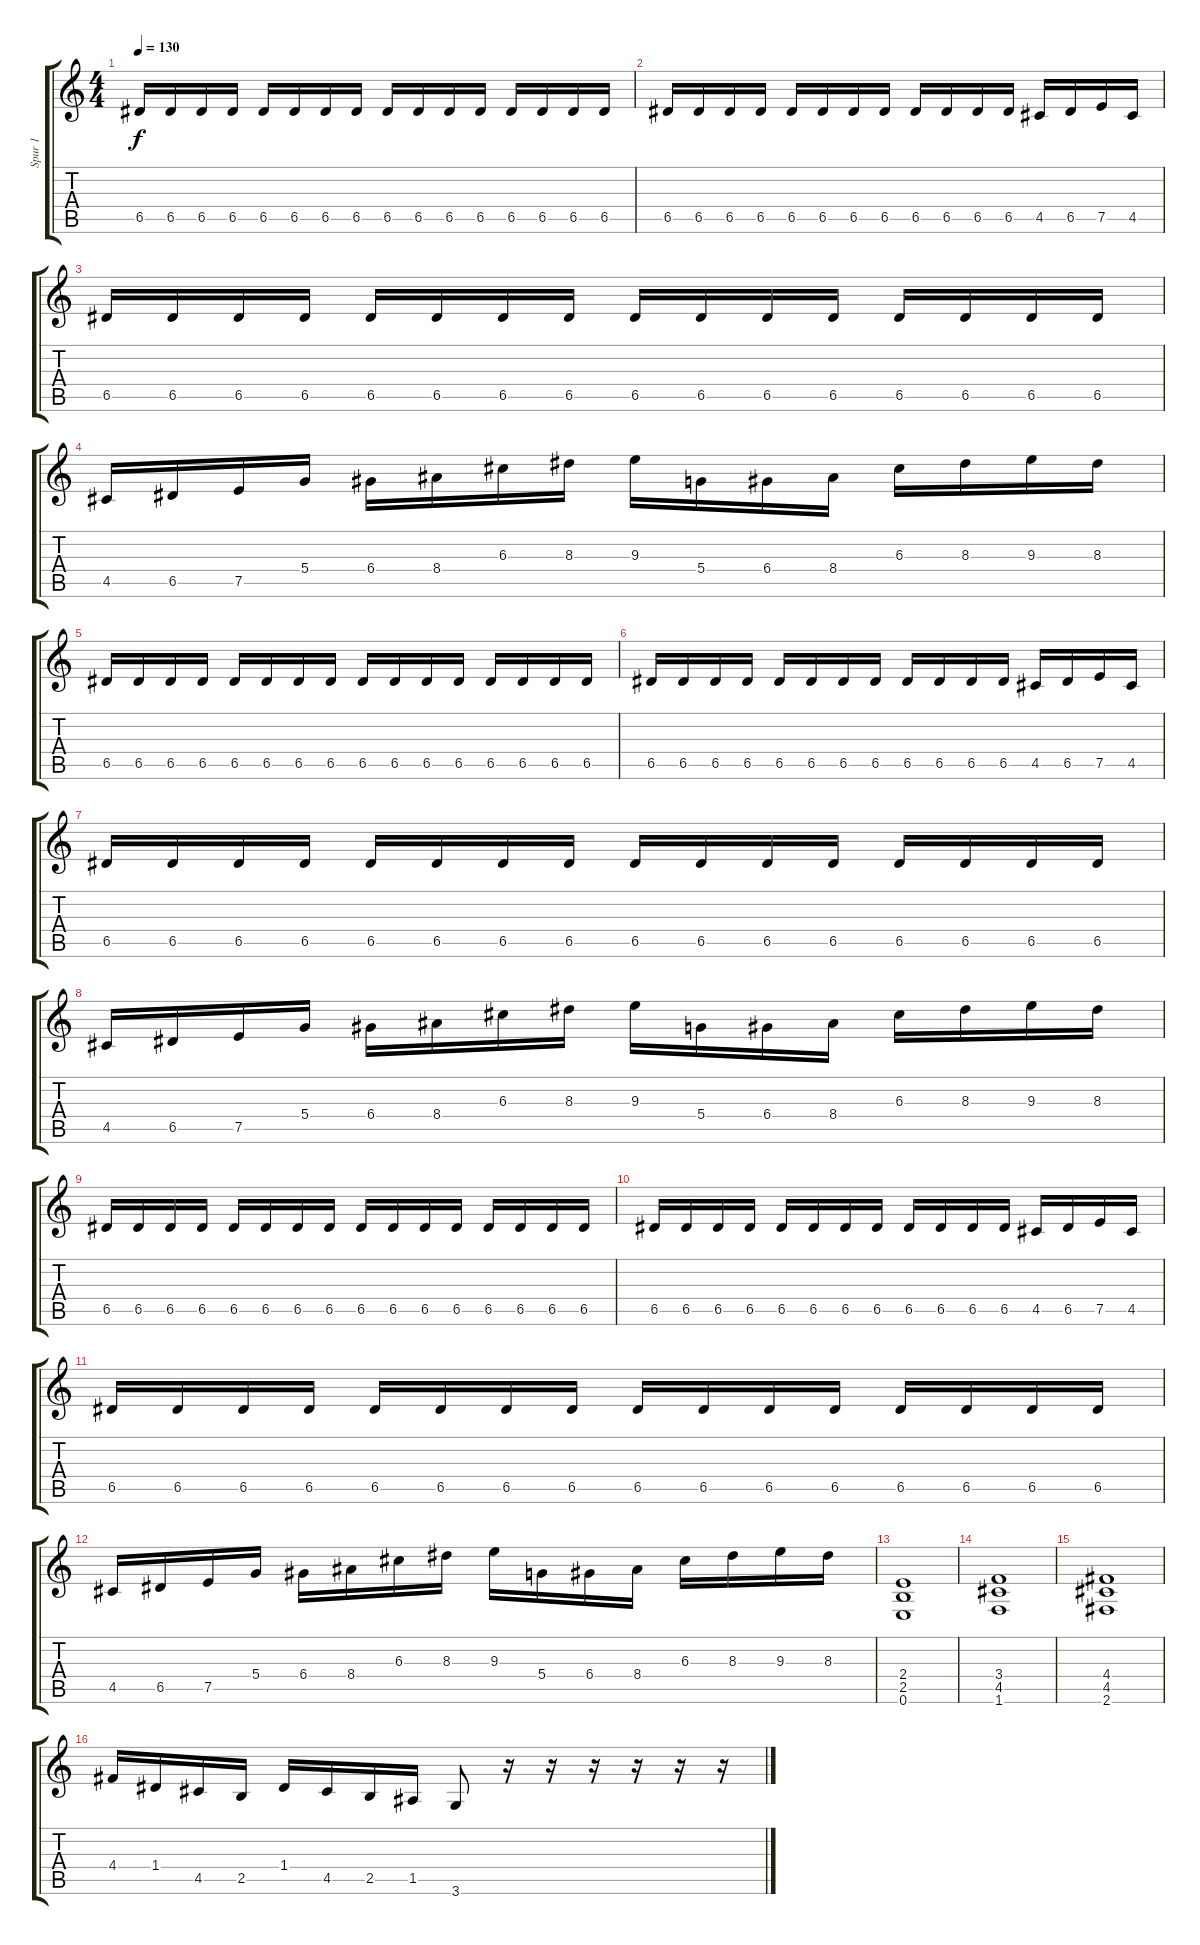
\track ("Spur 1" "Spur 1") {instrument distortionguitar}
\staff {score tabs}
\tuning (E4 B3 G3 D3 A2 E2) {hide}
\ts (4 4)
\tempo 130
\clef g2
\ks c
6.5.16{dy f} 6.5.16 6.5.16 6.5.16 6.5.16 6.5.16 6.5.16 6.5.16 6.5.16 6.5.16 6.5.16 6.5.16 6.5.16 6.5.16 6.5.16 6.5.16 |
6.5.16 6.5.16 6.5.16 6.5.16 6.5.16 6.5.16 6.5.16 6.5.16 6.5.16 6.5.16 6.5.16 6.5.16 4.5.16 6.5.16 7.5.16 4.5.16 |
6.5.16 6.5.16 6.5.16 6.5.16 6.5.16 6.5.16 6.5.16 6.5.16 6.5.16 6.5.16 6.5.16 6.5.16 6.5.16 6.5.16 6.5.16 6.5.16 |
4.5.16 6.5.16 7.5.16 5.4.16 6.4.16 8.4.16 6.3.16 8.3.16 9.3.16 5.4.16 6.4.16 8.4.16 6.3.16 8.3.16 9.3.16 8.3.16 |
6.5.16 6.5.16 6.5.16 6.5.16 6.5.16 6.5.16 6.5.16 6.5.16 6.5.16 6.5.16 6.5.16 6.5.16 6.5.16 6.5.16 6.5.16 6.5.16 |
6.5.16 6.5.16 6.5.16 6.5.16 6.5.16 6.5.16 6.5.16 6.5.16 6.5.16 6.5.16 6.5.16 6.5.16 4.5.16 6.5.16 7.5.16 4.5.16 |
6.5.16 6.5.16 6.5.16 6.5.16 6.5.16 6.5.16 6.5.16 6.5.16 6.5.16 6.5.16 6.5.16 6.5.16 6.5.16 6.5.16 6.5.16 6.5.16 |
4.5.16 6.5.16 7.5.16 5.4.16 6.4.16 8.4.16 6.3.16 8.3.16 9.3.16 5.4.16 6.4.16 8.4.16 6.3.16 8.3.16 9.3.16 8.3.16 |
6.5.16 6.5.16 6.5.16 6.5.16 6.5.16 6.5.16 6.5.16 6.5.16 6.5.16 6.5.16 6.5.16 6.5.16 6.5.16 6.5.16 6.5.16 6.5.16 |
6.5.16 6.5.16 6.5.16 6.5.16 6.5.16 6.5.16 6.5.16 6.5.16 6.5.16 6.5.16 6.5.16 6.5.16 4.5.16 6.5.16 7.5.16 4.5.16 |
6.5.16 6.5.16 6.5.16 6.5.16 6.5.16 6.5.16 6.5.16 6.5.16 6.5.16 6.5.16 6.5.16 6.5.16 6.5.16 6.5.16 6.5.16 6.5.16 |
4.5.16 6.5.16 7.5.16 5.4.16 6.4.16 8.4.16 6.3.16 8.3.16 9.3.16 5.4.16 6.4.16 8.4.16 6.3.16 8.3.16 9.3.16 8.3.16 |
(2.4 2.5 0.6).1 |
(3.4 4.5 1.6).1 |
(4.4 4.5 2.6).1 |
4.4.16 1.4.16 4.5.16 2.5.16 1.4.16 4.5.16 2.5.16 1.5.16 3.6.8 r.16 r.16 r.16 r.16 r.16 r.16
